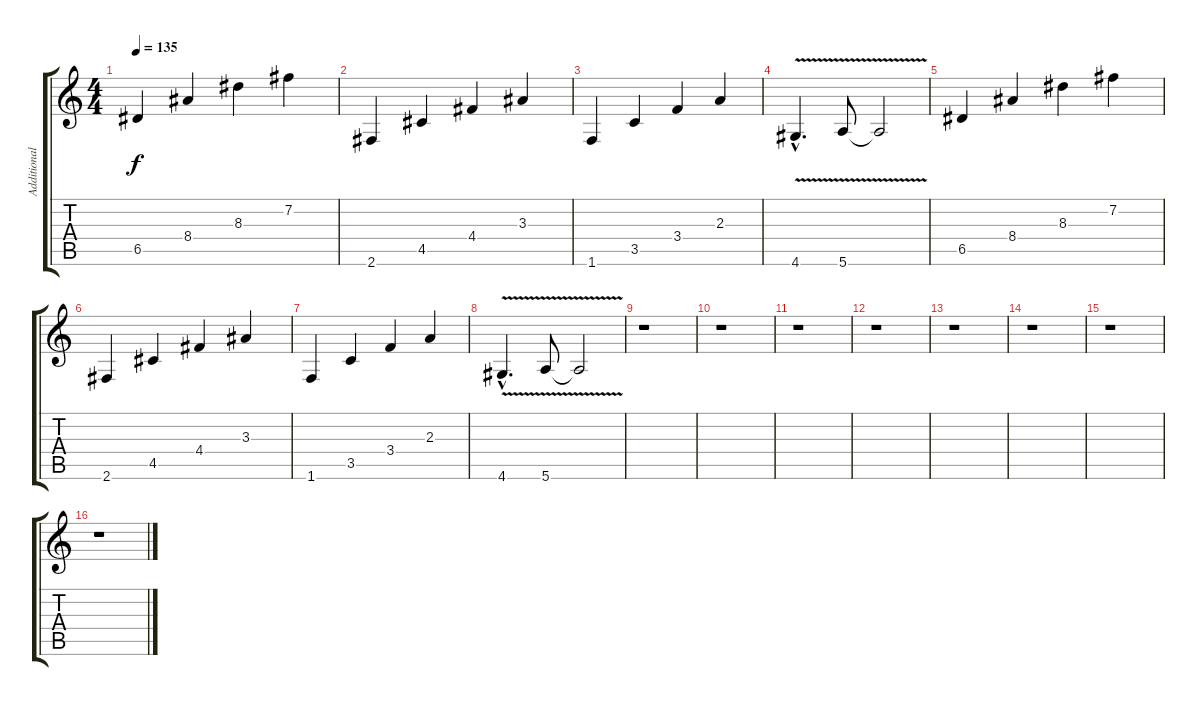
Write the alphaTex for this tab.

\track ("Additional Guitar" "Additional") {instrument electricguitarclean}
\staff {score tabs}
\tuning (E4 B3 G3 D3 A2 E2) {hide}
\ts (4 4)
\tempo 135
\clef g2
\ks c
6.5.4{dy f} 8.4.4 8.3.4 7.2.4 |
2.6.4 4.5.4 4.4.4 3.3.4 |
1.6.4 3.5.4 3.4.4 2.3.4 |
4.6{v hac}.4{d} 5.6{v}.8 5.6{t}.2 |
6.5.4 8.4.4 8.3.4 7.2.4 |
2.6.4 4.5.4 4.4.4 3.3.4 |
1.6.4 3.5.4 3.4.4 2.3.4 |
4.6{v hac}.4{d} 5.6{v}.8 5.6{t}.2 |
r.1 |
r.1 |
r.1 |
r.1 |
r.1 |
r.1 |
r.1 |
r.1
